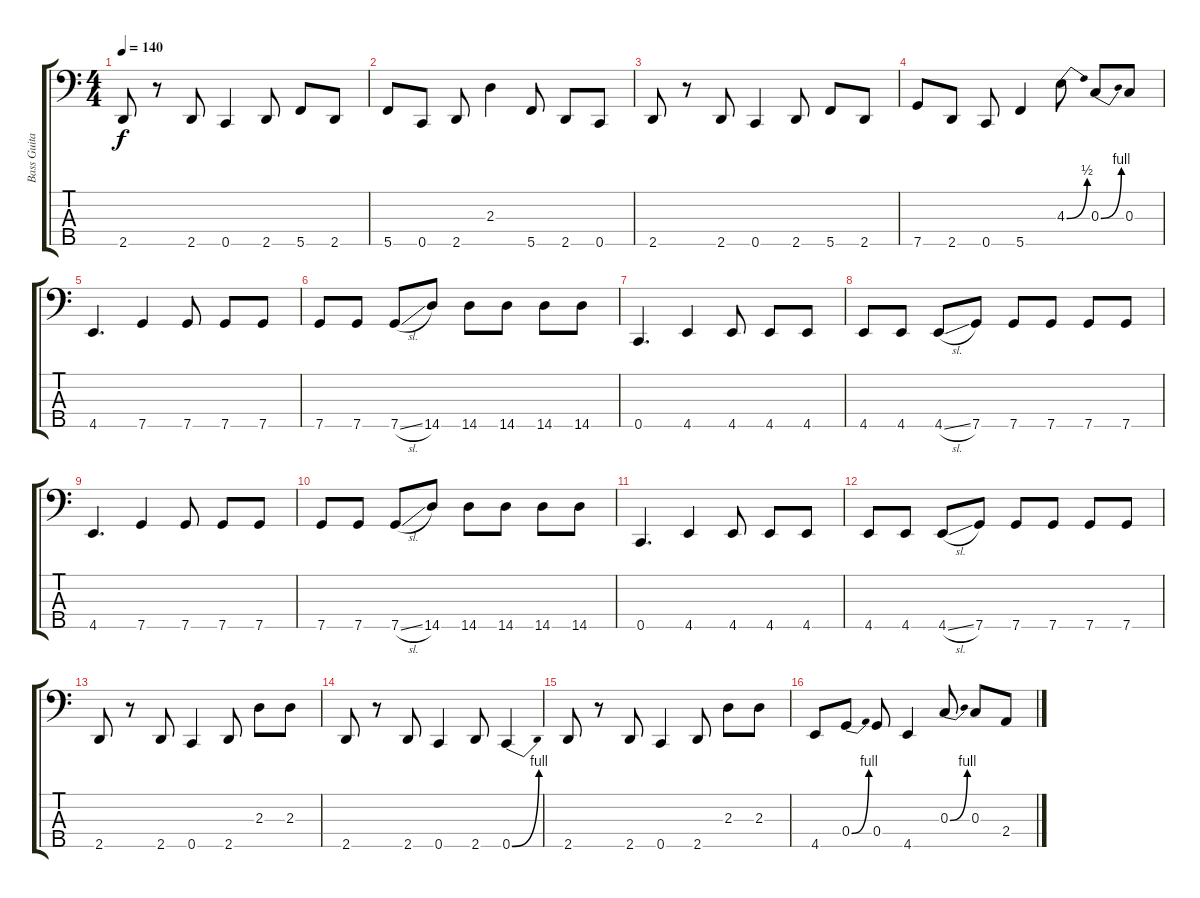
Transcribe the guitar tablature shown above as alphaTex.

\track ("Bass Guitar" "Bass Guita") {solo instrument electricbassfinger}
\staff {score tabs}
\tuning (Bb2 F2 C2 G1 C1) {hide}
\ts (4 4)
\tempo 140
\clef f4
\ks c
2.5.8{dy f} r.8 2.5.8 0.5.4 2.5.8 5.5.8 2.5.8 |
5.5.8 0.5.8 2.5.8 2.3.4 5.5.8 2.5.8 0.5.8 |
2.5.8 r.8 2.5.8 0.5.4 2.5.8 5.5.8 2.5.8 |
7.5.8 2.5.8 0.5.8 5.5.4 4.3{be (bend 0 0 60 2)}.8 0.3{be (bend 0 0 60 4)}.8 0.3.8 |
4.5.4{d} 7.5.4 7.5.8 7.5.8 7.5.8 |
7.5.8 7.5.8 7.5{sl}.8 14.5.8 14.5.8 14.5.8 14.5.8 14.5.8 |
0.5.4{d} 4.5.4 4.5.8 4.5.8 4.5.8 |
4.5.8 4.5.8 4.5{sl}.8 7.5.8 7.5.8 7.5.8 7.5.8 7.5.8 |
4.5.4{d} 7.5.4 7.5.8 7.5.8 7.5.8 |
7.5.8 7.5.8 7.5{sl}.8 14.5.8 14.5.8 14.5.8 14.5.8 14.5.8 |
0.5.4{d} 4.5.4 4.5.8 4.5.8 4.5.8 |
4.5.8 4.5.8 4.5{sl}.8 7.5.8 7.5.8 7.5.8 7.5.8 7.5.8 |
2.5.8 r.8 2.5.8 0.5.4 2.5.8 2.3.8 2.3.8 |
2.5.8 r.8 2.5.8 0.5.4 2.5.8 0.5{be (bend 0 0 60 4)}.4 |
2.5.8 r.8 2.5.8 0.5.4 2.5.8 2.3.8 2.3.8 |
4.5.8 0.4{be (bend 0 0 60 4)}.8 0.4.8 4.5.4 0.3{be (bend 0 0 60 4)}.8 0.3.8 2.4.8
